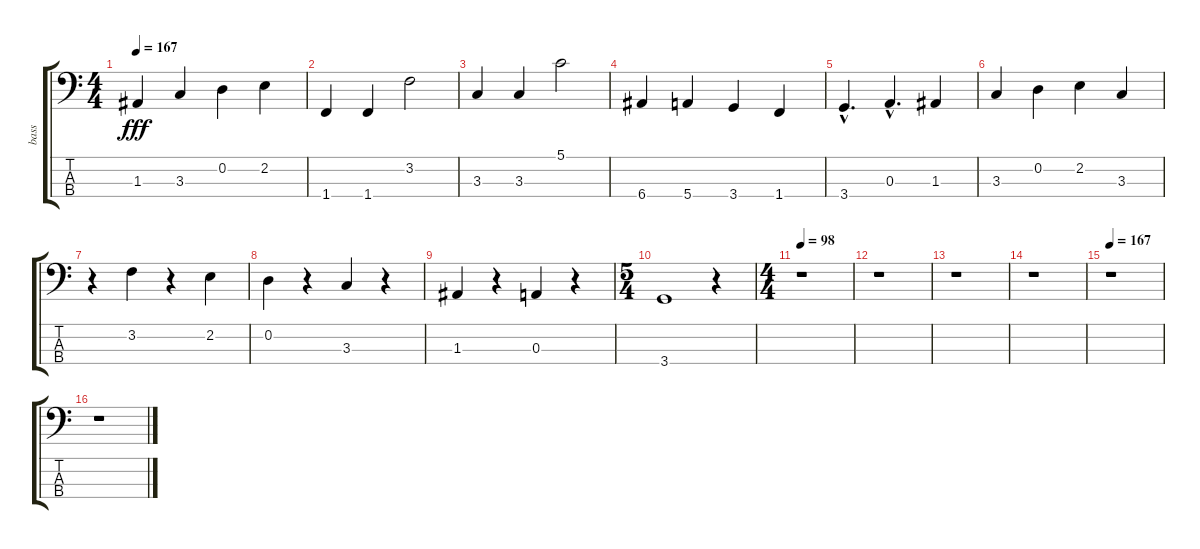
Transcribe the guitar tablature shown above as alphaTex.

\track ("bass" "bass") {instrument fretlessbass}
\staff {score tabs}
\tuning (G2 D2 A1 E1) {hide}
\ts (4 4)
\tempo 167
\clef f4
\ks c
1.3.4{dy fff} 3.3.4 0.2.4 2.2.4 |
1.4.4 1.4.4 3.2.2 |
3.3.4 3.3.4 5.1.2 |
6.4.4 5.4.4 3.4.4 1.4.4 |
3.4{hac}.4{d} 0.3{hac}.4{d} 1.3.4 |
3.3.4 0.2.4 2.2.4 3.3.4 |
r.4 3.2.4 r.4 2.2.4 |
0.2.4 r.4 3.3.4 r.4 |
1.3.4 r.4 0.3.4 r.4 |
\ts (5 4)
3.4.1 r.4 |
\ts (4 4)
\tempo 98
r.1 |
r.1 |
r.1 |
r.1 |
\tempo 167
r.1 |
r.1
